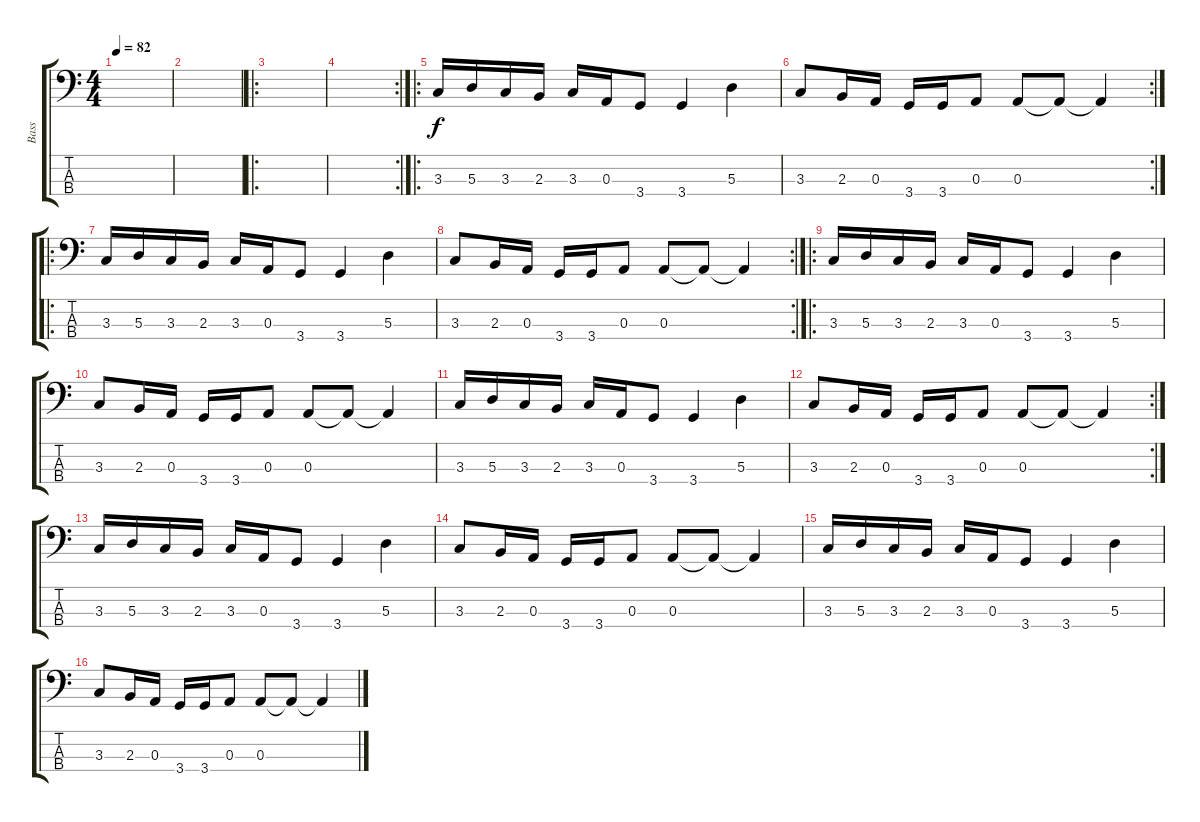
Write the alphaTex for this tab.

\track ("Bass" "Bass") {instrument electricbassfinger}
\staff {score tabs}
\tuning (G2 D2 A1 E1) {hide}
\ts (4 4)
\tempo 82
\clef f4
\ks c
|
|
\ro
|
\rc 2
|
\ro
3.3.16 5.3.16 3.3.16 2.3.16 3.3.16 0.3.16 3.4.8 3.4.4 5.3.4 |
\rc 2
3.3.8 2.3.16 0.3.16 3.4.16 3.4.16 0.3.8 0.3.8 0.3{t}.8 0.3{t}.4 |
\ro
3.3.16 5.3.16 3.3.16 2.3.16 3.3.16 0.3.16 3.4.8 3.4.4 5.3.4 |
\rc 2
3.3.8 2.3.16 0.3.16 3.4.16 3.4.16 0.3.8 0.3.8 0.3{t}.8 0.3{t}.4 |
\ro
3.3.16 5.3.16 3.3.16 2.3.16 3.3.16 0.3.16 3.4.8 3.4.4 5.3.4 |
3.3.8 2.3.16 0.3.16 3.4.16 3.4.16 0.3.8 0.3.8 0.3{t}.8 0.3{t}.4 |
3.3.16 5.3.16 3.3.16 2.3.16 3.3.16 0.3.16 3.4.8 3.4.4 5.3.4 |
\rc 2
3.3.8 2.3.16 0.3.16 3.4.16 3.4.16 0.3.8 0.3.8 0.3{t}.8 0.3{t}.4 |
3.3.16 5.3.16 3.3.16 2.3.16 3.3.16 0.3.16 3.4.8 3.4.4 5.3.4 |
3.3.8 2.3.16 0.3.16 3.4.16 3.4.16 0.3.8 0.3.8 0.3{t}.8 0.3{t}.4 |
3.3.16 5.3.16 3.3.16 2.3.16 3.3.16 0.3.16 3.4.8 3.4.4 5.3.4 |
3.3.8 2.3.16 0.3.16 3.4.16 3.4.16 0.3.8 0.3.8 0.3{t}.8 0.3{t}.4
